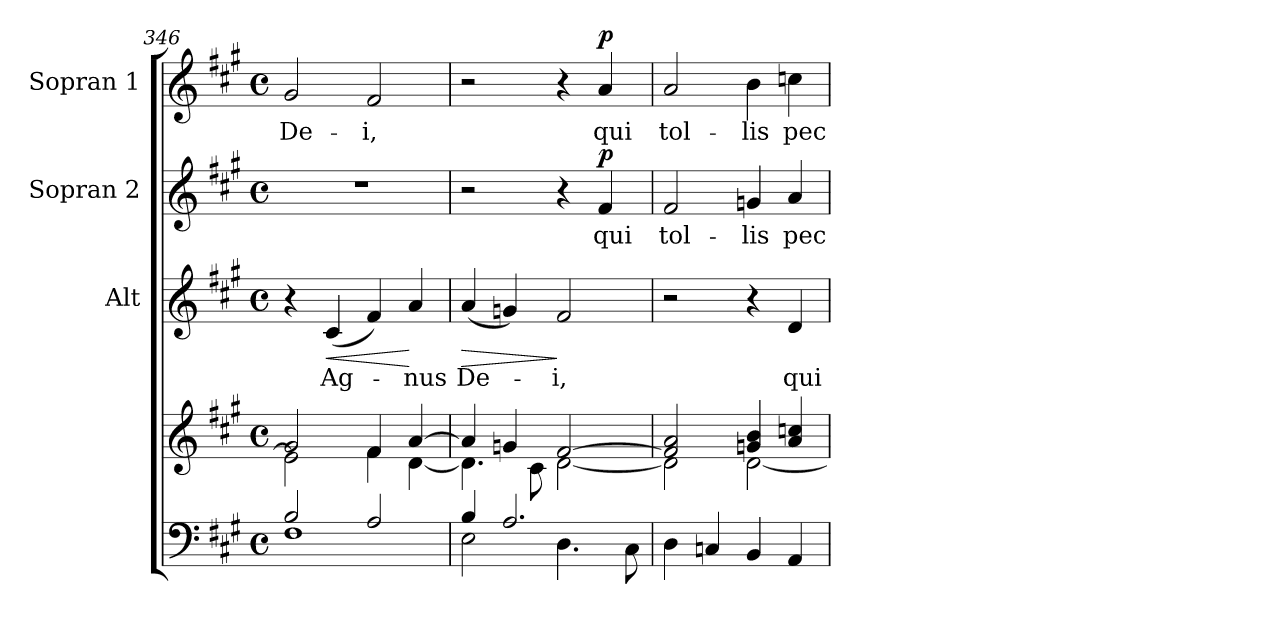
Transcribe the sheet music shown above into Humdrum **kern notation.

**kern	**kern	**kern	**text	**dynam	**kern	**text	**dynam	**kern	**text	**dynam
*part4	*part4	*part3	*part3	*part3	*part2	*part2	*part2	*part1	*part1	*part1
*staff5	*staff4	*staff3	*staff3	*staff3	*staff2	*staff2	*staff2	*staff1	*staff1	*staff1
*	*	*I"Alt	*	*	*I"Sopran 2	*	*	*I"Sopran 1	*	*
*	*	*I'A.	*	*	*I'S. 2	*	*	*I'S. 1	*	*
*clefF4	*clefG2	*clefG2	*	*	*clefG2	*	*	*clefG2	*	*
*k[f#c#g#]	*k[f#c#g#]	*k[f#c#g#]	*	*	*k[f#c#g#]	*	*	*k[f#c#g#]	*	*
*A:	*A:	*A:	*	*	*A:	*	*	*A:	*	*
*M4/4	*M4/4	*M4/4	*	*	*M4/4	*	*	*M4/4	*	*
*met(c)	*met(c)	*met(c)	*	*	*met(c)	*	*	*met(c)	*	*
=346	=346	=346	=346	=346	=346	=346	=346	=346	=346	=346
*^	*^	*	*	*	*	*	*	*	*	*
!	!	!	!	!	!	!	!	!	!	!	!LO:LY:b	!
2B/	1F#	2g#/	2e#\]	4r	.	.	1r	.	.	2g#/	De-	.
!	!	!	!	!	!LO:LY:b	!LO:HP:b	!	!	!	!	!	!
.	.	.	.	(<4c#/	Ag-	<	.	.	.	.	.	.
!	!	!	!	!	!	!	!	!	!	!	!LO:LY:b	!
2A/	.	4f#/	4f#\	4f#/)	.	.	.	.	.	2f#/	-i,	.
!	!	!	!	!	!LO:LY:b	!	!	!	!	!	!	!
.	.	[>4a/	[<4d\	4a/	-nus	[	.	.	.	.	.	.
!!LO:PB:g=z
=347	=347	=347	=347	=347	=347	=347	=347	=347	=347	=347	=347	=347
!	!	!	!	!	!LO:LY:b	!LO:HP:b	!	!	!	!	!	!
4B/	2E\	4a/]	4.d\]	(<4a/	De-	>	2r	.	.	2r	.	.
2.A/	.	4gn/	.	4gn/)	.	.	.	.	.	.	.	.
.	.	.	8c#\	.	.	.	.	.	.	.	.	.
!	!	!	!	!	!LO:LY:b	!	!	!	!	!	!	!
.	4.D\	[>2f#/	[<2d\	2f#/	-i,	]	4r	.	.	4r	.	.
!	!	!	!	!	!	!	!	!LO:LY:b	!LO:DY:a	!	!LO:LY:b	!LO:DY:a
.	.	.	.	.	.	.	4f#/	qui	p	4a/	qui	p
.	8C#\	.	.	.	.	.	.	.	.	.	.	.
=348	=348	=348	=348	=348	=348	=348	=348	=348	=348	=348	=348	=348
!	!	!	!	!	!	!	!	!LO:LY:b	!	!	!LO:LY:b	!
*v	*v	*	*	*	*	*	*	*	*	*	*	*
4D\	2f#/] 2a/	2d\]	2r	.	.	2f#/	tol-	.	2a/	tol-	.
4Cn/	.	.	.	.	.	.	.	.	.	.	.
!	!	!	!	!	!	!	!LO:LY:b	!	!	!LO:LY:b	!
4BB/	4gn/ 4b/	[<2d\	4r	.	.	4gn/	-lis	.	4b\	-lis	.
!	!	!	!	!LO:LY:b	!	!	!LO:LY:b	!	!	!LO:LY:b	!
4AA/	4a/ 4ccn/	.	4d/	qui	.	4a/	pec-	.	4ccn\	pec-	.
*	*v	*v	*	*	*	*	*	*	*	*	*
=	=	=	=	=	=	=	=	=	=	=
*-	*-	*-	*-	*-	*-	*-	*-	*-	*-	*-
